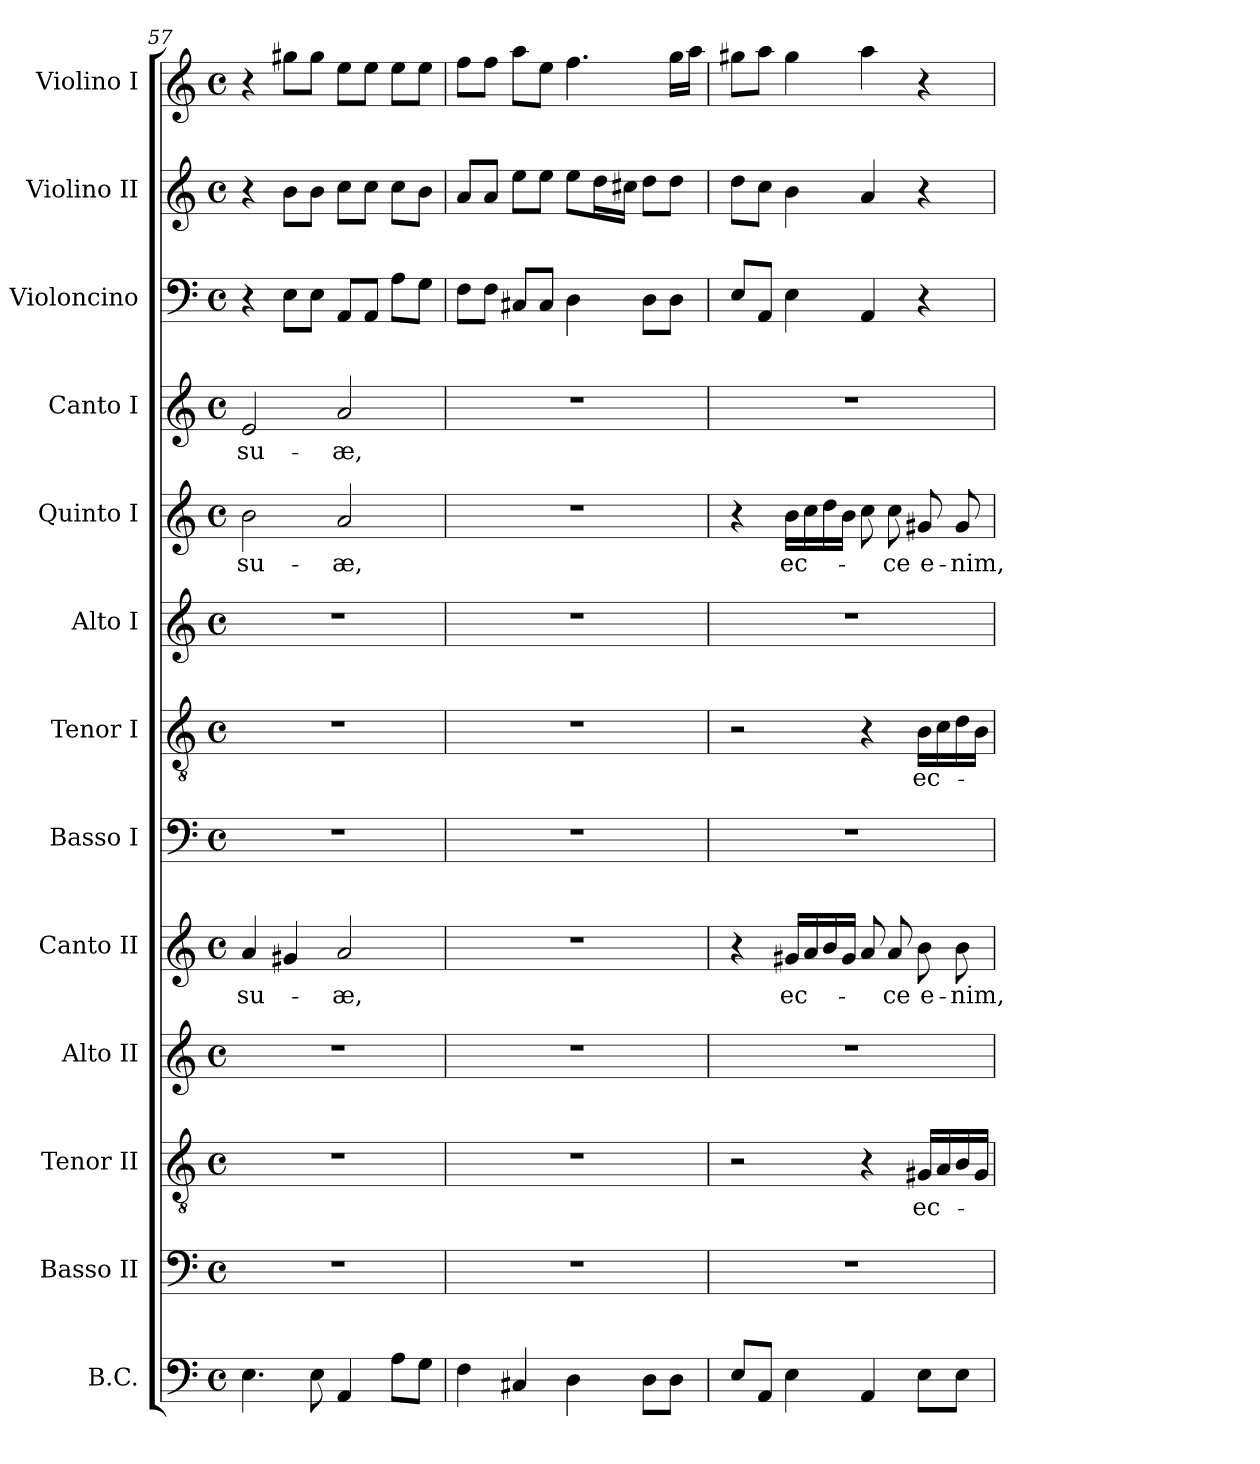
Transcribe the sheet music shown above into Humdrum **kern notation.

**kern	**kern	**kern	**text	**kern	**kern	**text	**kern	**kern	**text	**kern	**kern	**text	**kern	**text	**kern	**kern	**kern
*part13	*part12	*part11	*part11	*part10	*part9	*part9	*part8	*part7	*part7	*part6	*part5	*part5	*part4	*part4	*part3	*part2	*part1
*staff13	*staff12	*staff11	*staff11	*staff10	*staff9	*staff9	*staff8	*staff7	*staff7	*staff6	*staff5	*staff5	*staff4	*staff4	*staff3	*staff2	*staff1
*I"B.C.	*I"Basso II	*I"Tenor II	*	*I"Alto II	*I"Canto II	*	*I"Basso I	*I"Tenor I	*	*I"Alto I	*I"Quinto I	*	*I"Canto I	*	*I"Violoncino	*I"Violino II	*I"Violino I
*I'BC	*I'B 2	*I'T 2	*	*I'A 2	*I'C 2	*	*I'B 1	*I'T 1	*	*I'A 1	*I'Q 1	*	*I'C 1	*	*	*I'Vln. II	*I'Vln. I
*clefF4	*clefF4	*clefGv2	*	*clefG2	*clefG2	*	*clefF4	*clefGv2	*	*clefG2	*clefG2	*	*clefG2	*	*clefF4	*clefG2	*clefG2
*k[]	*k[]	*k[]	*	*k[]	*k[]	*	*k[]	*k[]	*	*k[]	*k[]	*	*k[]	*	*k[]	*k[]	*k[]
*C:	*C:	*C:	*	*C:	*C:	*	*C:	*C:	*	*C:	*C:	*	*C:	*	*C:	*C:	*C:
*M4/4	*M4/4	*M4/4	*	*M4/4	*M4/4	*	*M4/4	*M4/4	*	*M4/4	*M4/4	*	*M4/4	*	*M4/4	*M4/4	*M4/4
*met(c)	*met(c)	*met(c)	*	*met(c)	*met(c)	*	*met(c)	*met(c)	*	*met(c)	*met(c)	*	*met(c)	*	*met(c)	*met(c)	*met(c)
=57	=57	=57	=57	=57	=57	=57	=57	=57	=57	=57	=57	=57	=57	=57	=57	=57	=57
!	!	!	!	!	!	!LO:LY:b	!	!	!	!	!	!	!	!	!	!	!
!	!	!	!	!	!	!	!	!	!	!	!	!LO:LY:b	!	!	!	!	!
!	!	!	!	!	!	!	!	!	!	!	!	!	!	!LO:LY:b	!	!	!
4.E\	1r	1r	.	1r	4a/	su-	1r	1r	.	1r	2b\	su-	2e/	su-	4r	4r	4r
.	.	.	.	.	4g#X/	.	.	.	.	.	.	.	.	.	8E\L	8b\L	8gg#X\L
8E\	.	.	.	.	.	.	.	.	.	.	.	.	.	.	8E\J	8b\J	8gg#\J
!	!	!	!	!	!	!LO:LY:b	!	!	!	!	!	!	!	!	!	!	!
!	!	!	!	!	!	!	!	!	!	!	!	!LO:LY:b	!	!	!	!	!
!	!	!	!	!	!	!	!	!	!	!	!	!	!	!LO:LY:b	!	!	!
4AA/	.	.	.	.	2a/	-æ,	.	.	.	.	2a/	-æ,	2a/	-æ,	8AA/L	8cc\L	8ee\L
.	.	.	.	.	.	.	.	.	.	.	.	.	.	.	8AA/J	8cc\J	8ee\J
8A\L	.	.	.	.	.	.	.	.	.	.	.	.	.	.	8A\L	8cc\L	8ee\L
8G\J	.	.	.	.	.	.	.	.	.	.	.	.	.	.	8G\J	8b\J	8ee\J
=58	=58	=58	=58	=58	=58	=58	=58	=58	=58	=58	=58	=58	=58	=58	=58	=58	=58
4F\	1r	1r	.	1r	1r	.	1r	1r	.	1r	1r	.	1r	.	8F\L	8a/L	8ff\L
.	.	.	.	.	.	.	.	.	.	.	.	.	.	.	8F\J	8a/J	8ff\J
4C#X/	.	.	.	.	.	.	.	.	.	.	.	.	.	.	8C#X/L	8ee\L	8aa\L
.	.	.	.	.	.	.	.	.	.	.	.	.	.	.	8C#/J	8ee\J	8ee\J
4D\	.	.	.	.	.	.	.	.	.	.	.	.	.	.	4D\	8ee\L	4.ff\
.	.	.	.	.	.	.	.	.	.	.	.	.	.	.	.	16dd\L	.
.	.	.	.	.	.	.	.	.	.	.	.	.	.	.	.	16cc#X\JJ	.
8D\L	.	.	.	.	.	.	.	.	.	.	.	.	.	.	8D\L	8dd\L	.
8D\J	.	.	.	.	.	.	.	.	.	.	.	.	.	.	8D\J	8dd\J	16gg\LL
.	.	.	.	.	.	.	.	.	.	.	.	.	.	.	.	.	16aa\JJ
!!LO:PB:g=z
=59	=59	=59	=59	=59	=59	=59	=59	=59	=59	=59	=59	=59	=59	=59	=59	=59	=59
8E/L	1r	2r	.	1r	4r	.	1r	2r	.	1r	4r	.	1r	.	8E/L	8dd\L	8gg#X\L
8AA/J	.	.	.	.	.	.	.	.	.	.	.	.	.	.	8AA/J	8cc\J	8aa\J
!	!	!	!	!	!	!LO:LY:b	!	!	!	!	!	!	!	!	!	!	!
!	!	!	!	!	!	!	!	!	!	!	!	!LO:LY:b	!	!	!	!	!
4E\	.	.	.	.	16g#X/LL	ec-	.	.	.	.	16b\LL	ec-	.	.	4E\	4b\	4gg#\
.	.	.	.	.	16a/	.	.	.	.	.	16cc\	.	.	.	.	.	.
.	.	.	.	.	16b/	.	.	.	.	.	16dd\	.	.	.	.	.	.
.	.	.	.	.	16g#/JJ	.	.	.	.	.	16b\JJ	.	.	.	.	.	.
4AA/	.	4r	.	.	8a/	.	.	4r	.	.	8cc\	.	.	.	4AA/	4a/	4aa\
!	!	!	!	!	!	!LO:LY:b	!	!	!	!	!	!	!	!	!	!	!
!	!	!	!	!	!	!	!	!	!	!	!	!LO:LY:b	!	!	!	!	!
.	.	.	.	.	8a/	-ce	.	.	.	.	8cc\	-ce	.	.	.	.	.
!	!	!	!LO:LY:b	!	!	!	!	!	!	!	!	!	!	!	!	!	!
!	!	!	!	!	!	!LO:LY:b	!	!	!	!	!	!	!	!	!	!	!
!	!	!	!	!	!	!	!	!	!LO:LY:b	!	!	!	!	!	!	!	!
!	!	!	!	!	!	!	!	!	!	!	!	!LO:LY:b	!	!	!	!	!
8E\L	.	16G#X/LL	ec-	.	8b\	e-	.	16B\LL	ec-	.	8g#X/	e-	.	.	4r	4r	4r
.	.	16A/	.	.	.	.	.	16c\	.	.	.	.	.	.	.	.	.
!	!	!	!	!	!	!LO:LY:b	!	!	!	!	!	!	!	!	!	!	!
!	!	!	!	!	!	!	!	!	!	!	!	!LO:LY:b	!	!	!	!	!
8E\J	.	16B/	.	.	8b\	-nim,	.	16d\	.	.	8g#/	-nim,	.	.	.	.	.
.	.	16G#/JJ	.	.	.	.	.	16B\JJ	.	.	.	.	.	.	.	.	.
=	=	=	=	=	=	=	=	=	=	=	=	=	=	=	=	=	=
*-	*-	*-	*-	*-	*-	*-	*-	*-	*-	*-	*-	*-	*-	*-	*-	*-	*-
